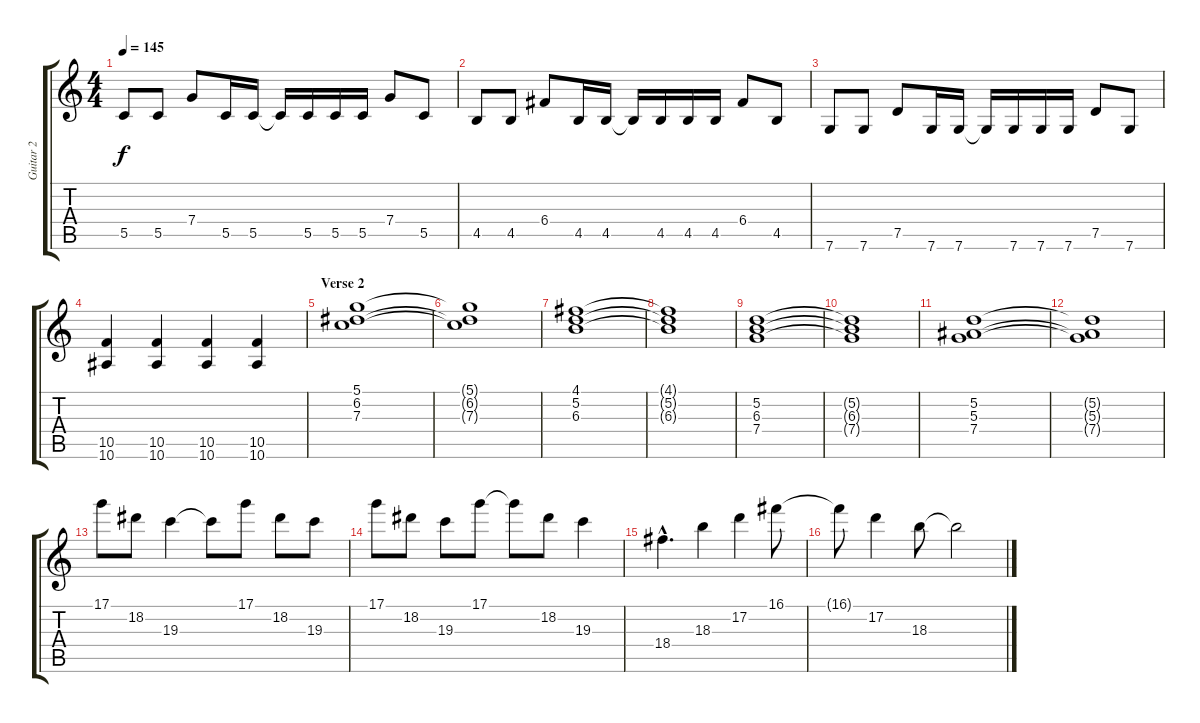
\track ("Guitar 2" "Guitar 2") {instrument distortionguitar}
\staff {score tabs}
\tuning (D4 A3 F3 C3 G2 C2) {hide}
\ts (4 4)
\tempo 145
\clef g2
\ks c
5.5.8{dy f} 5.5.8 7.4.8 5.5.16 5.5.16 5.5{t}.16 5.5.16 5.5.16 5.5.16 7.4.8 5.5.8 |
4.5.8 4.5.8 6.4.8 4.5.16 4.5.16 4.5{t}.16 4.5.16 4.5.16 4.5.16 6.4.8 4.5.8 |
7.6.8 7.6.8 7.5.8 7.6.16 7.6.16 7.6{t}.16 7.6.16 7.6.16 7.6.16 7.5.8 7.6.8 |
(10.5 10.6).4 (10.5 10.6).4 (10.5 10.6).4 (10.5 10.6).4 |
\section ("" "Verse 2")
(5.1 6.2 7.3).1{instrument electricguitarmuted} |
(5.1{t} 6.2{t} 7.3{t}).1 |
(4.1 5.2 6.3).1 |
(4.1{t} 5.2{t} 6.3{t}).1 |
(5.2 6.3 7.4).1 |
(5.2{t} 6.3{t} 7.4{t}).1 |
(5.2 5.3 7.4).1 |
(5.2{t} 5.3{t} 7.4{t}).1 |
17.1.8{volume 10 balance 0 instrument acousticguitarsteel} 18.2.8 19.3.4 19.3{t}.8 17.1.8 18.2.8 19.3.8 |
17.1.8 18.2.8 19.3.8 17.1.8 17.1{t}.8 18.2.8 19.3.4 |
18.4{hac}.4{d} 18.3.4 17.2.4 16.1.8 |
16.1{t}.8 17.2.4 18.3.8 18.3{t}.2
